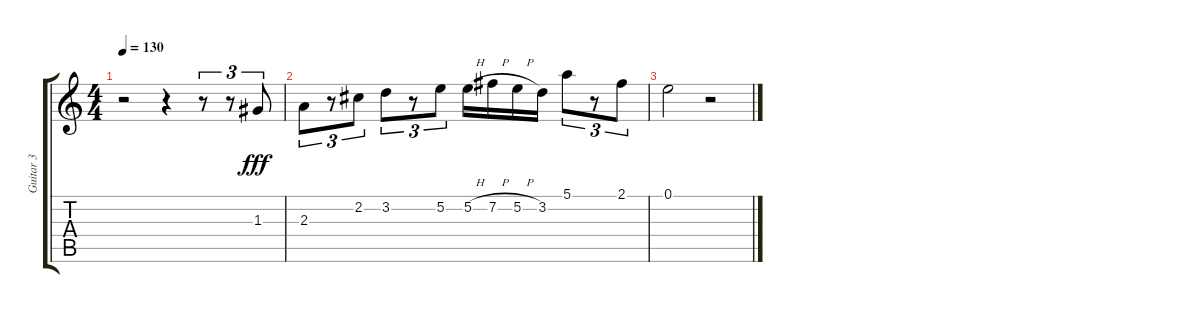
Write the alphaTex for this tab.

\track ("Guitar 3" "Guitar 3") {instrument distortionguitar}
\staff {score tabs}
\tuning (E4 B3 G3 D3 A2 E2) {hide}
\ts (4 4)
\tempo 130
\clef g2
\ks c
r.2{dy f} r.4 r.8{tu (3 2)} r.8{tu (3 2)} 1.3.8{tu (3 2) dy fff} |
2.3.8{tu (3 2)} r.8{tu (3 2)} 2.2.8{tu (3 2)} 3.2.8{tu (3 2)} r.8{tu (3 2)} 5.2.8{tu (3 2)} 5.2{h}.16 7.2{h}.16 5.2{h}.16 3.2.16 5.1.8{tu (3 2)} r.8{tu (3 2)} 2.1.8{tu (3 2)} |
0.1.2 r.2
